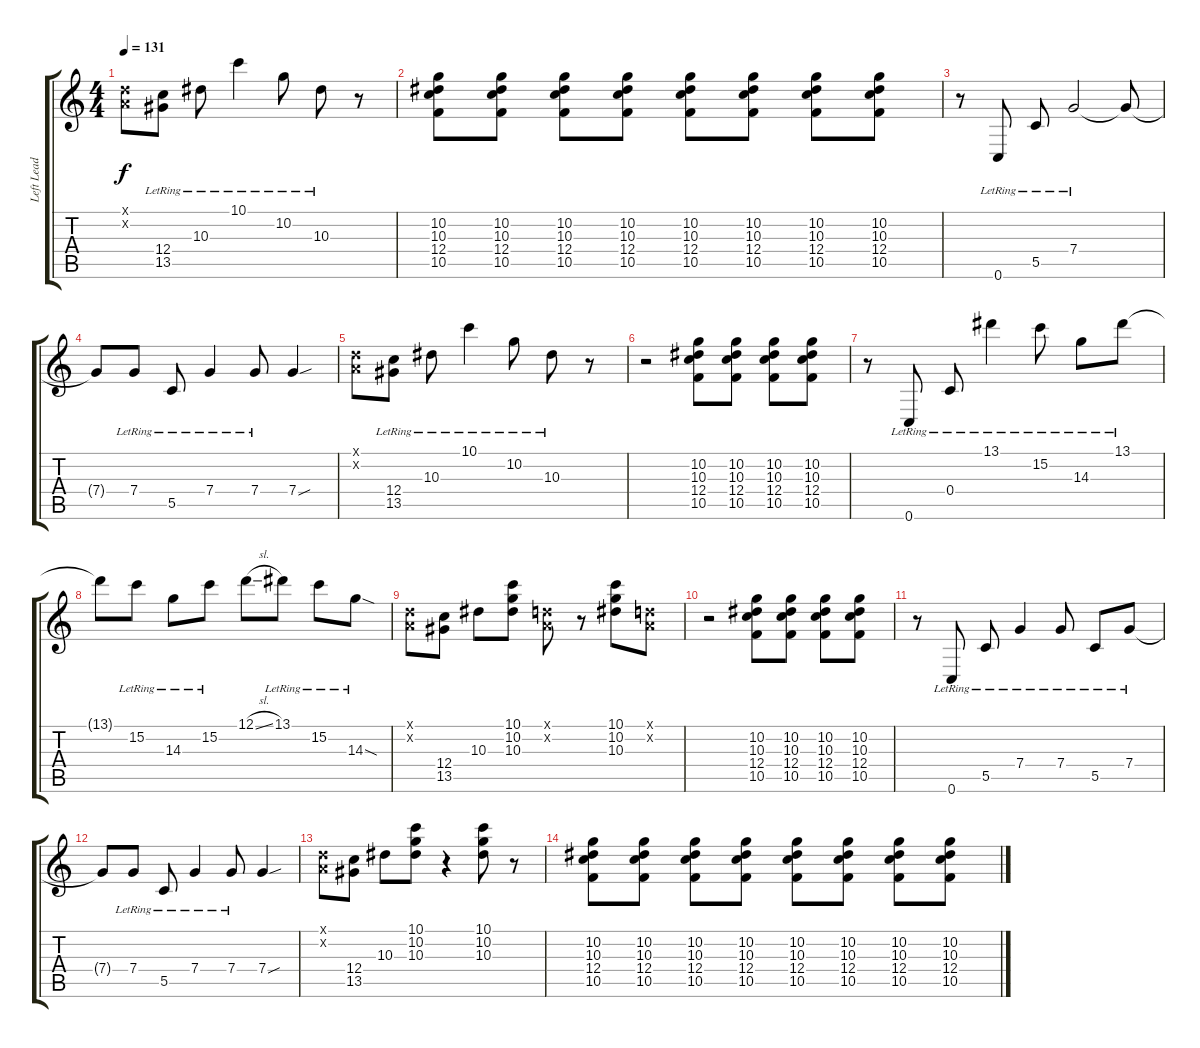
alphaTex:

\track ("Left Lead 2" "Left Lead ") {instrument distortionguitar}
\staff {score tabs}
\tuning (D4 A3 F3 C3 G2 C2) {hide}
\ts (4 4)
\tempo 131
\clef g2
\ks c
(0.1{x} 0.2{x}).8{dy f} (12.4{lr} 13.5{lr}).8 10.3{lr}.8 10.1{lr}.4 10.2{lr}.8 10.3{lr}.8 r.8 |
(10.2 10.3 12.4 10.5).8 (10.2 10.3 12.4 10.5).8 (10.2 10.3 12.4 10.5).8 (10.2 10.3 12.4 10.5).8 (10.2 10.3 12.4 10.5).8 (10.2 10.3 12.4 10.5).8 (10.2 10.3 12.4 10.5).8 (10.2 10.3 12.4 10.5).8 |
r.8 0.6{lr}.8 5.5{lr}.8 7.4{lr}.2 7.4{t}.8 |
7.4{t}.8 7.4{lr}.8 5.5{lr}.8 7.4{lr}.4 7.4{lr}.8 7.4{sou}.4 |
(0.1{x} 0.2{x}).8 (12.4{lr} 13.5{lr}).8 10.3{lr}.8 10.1{lr}.4 10.2{lr}.8 10.3{lr}.8 r.8 |
r.2 (10.2 10.3 12.4 10.5).8 (10.2 10.3 12.4 10.5).8 (10.2 10.3 12.4 10.5).8 (10.2 10.3 12.4 10.5).8 |
r.8 0.6{lr}.8 0.4{lr}.8 13.1{lr}.4 15.2{lr}.8 14.3{lr}.8 13.1{lr}.8 |
13.1{t}.8 15.2{lr}.8 14.3{lr}.8 15.2{lr}.8 12.1{sl}.8 13.1{lr}.8 15.2{lr}.8 14.3{sod lr}.8 |
(0.1{x} 0.2{x}).8 (12.4 13.5).8 10.3.8 (10.1 10.2 10.3).8 (0.1{x} 0.2{x}).8 r.8 (10.1 10.2 10.3).8 (0.1{x} 0.2{x}).8 |
r.2 (10.2 10.3 12.4 10.5).8 (10.2 10.3 12.4 10.5).8 (10.2 10.3 12.4 10.5).8 (10.2 10.3 12.4 10.5).8 |
r.8 0.6{lr}.8 5.5{lr}.8 7.4{lr}.4 7.4{lr}.8 5.5{lr}.8 7.4{lr}.8 |
7.4{t}.8 7.4{lr}.8 5.5{lr}.8 7.4{lr}.4 7.4{lr}.8 7.4{sou}.4 |
(0.1{x} 0.2{x}).8 (12.4 13.5).8 10.3.8 (10.1 10.2 10.3).8 r.4 (10.1 10.2 10.3).8 r.8 |
(10.2 10.3 12.4 10.5).8 (10.2 10.3 12.4 10.5).8 (10.2 10.3 12.4 10.5).8 (10.2 10.3 12.4 10.5).8 (10.2 10.3 12.4 10.5).8 (10.2 10.3 12.4 10.5).8 (10.2 10.3 12.4 10.5).8 (10.2 10.3 12.4 10.5).8
